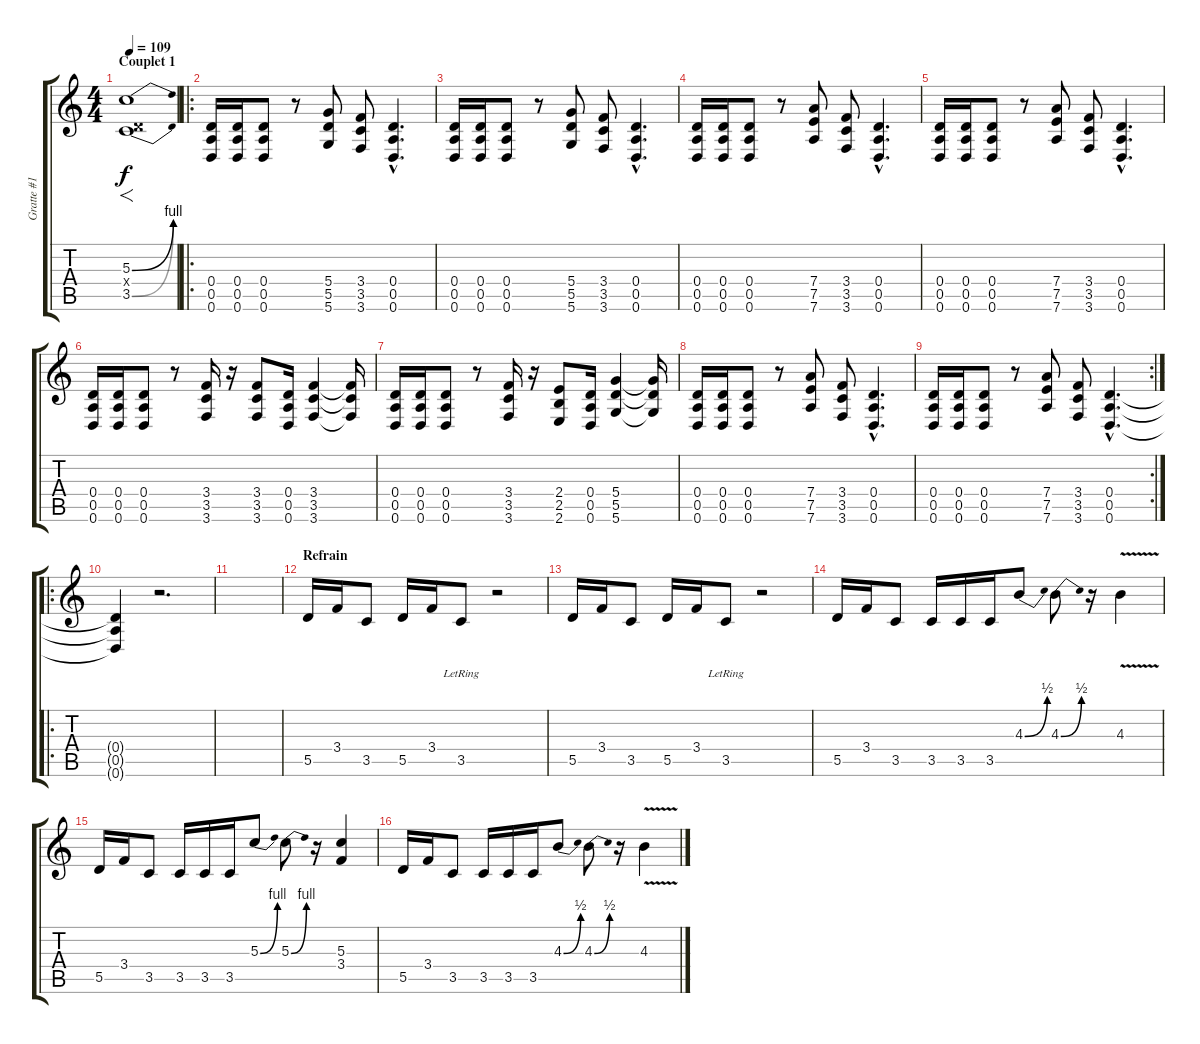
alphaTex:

\track ("Gratte #1" "Gratte #1") {instrument distortionguitar}
\staff {score tabs}
\tuning (E4 B3 G3 D3 A2 D2) {hide}
\ts (4 4)
\section ("" "Couplet 1")
\tempo 109
\clef g2
\ks c
(5.3{be (bend 0 0 60 4)} 0.4{x} 3.5{be (bend 0 0 60 4)}).1{f dy f} |
\ro
(0.4 0.5 0.6).16 (0.4 0.5 0.6).16 (0.4 0.5 0.6).8 r.8 (5.4 5.5 5.6).8 (3.4 3.5 3.6).8 (0.4{hac} 0.5{hac} 0.6{hac}).4{d} |
(0.4 0.5 0.6).16 (0.4 0.5 0.6).16 (0.4 0.5 0.6).8 r.8 (5.4 5.5 5.6).8 (3.4 3.5 3.6).8 (0.4{hac} 0.5{hac} 0.6{hac}).4{d} |
(0.4 0.5 0.6).16 (0.4 0.5 0.6).16 (0.4 0.5 0.6).8 r.8 (7.4 7.5 7.6).8 (3.4 3.5 3.6).8 (0.4{hac} 0.5{hac} 0.6{hac}).4{d} |
(0.4 0.5 0.6).16 (0.4 0.5 0.6).16 (0.4 0.5 0.6).8 r.8 (7.4 7.5 7.6).8 (3.4 3.5 3.6).8 (0.4{hac} 0.5{hac} 0.6{hac}).4{d} |
(0.4 0.5 0.6).16 (0.4 0.5 0.6).16 (0.4 0.5 0.6).8 r.8 (3.4 3.5 3.6).16 r.16 (3.4 3.5 3.6).8 (0.4 0.5 0.6).16 (3.4 3.5 3.6).4 (3.4{t} 3.5{t} 3.6{t}).16 |
(0.4 0.5 0.6).16 (0.4 0.5 0.6).16 (0.4 0.5 0.6).8 r.8 (3.4 3.5 3.6).16 r.16 (2.4 2.5 2.6).8 (0.4 0.5 0.6).16 (5.4 5.5 5.6).4 (5.4{t} 5.5{t} 5.6{t}).16 |
(0.4 0.5 0.6).16 (0.4 0.5 0.6).16 (0.4 0.5 0.6).8 r.8 (7.4 7.5 7.6).8 (3.4 3.5 3.6).8 (0.4{hac} 0.5{hac} 0.6{hac}).4{d} |
\rc 2
(0.4 0.5 0.6).16 (0.4 0.5 0.6).16 (0.4 0.5 0.6).8 r.8 (7.4 7.5 7.6).8 (3.4 3.5 3.6).8 (0.4{hac} 0.5{hac} 0.6{hac}).4{d} |
\ro
(0.4{t} 0.5{t} 0.6{t}).4 r.2{d} |
|
\section ("" "Refrain")
5.5.16 3.4.16 3.5.8 5.5.16 3.4.16 3.5{lr}.8 r.2 |
5.5.16 3.4.16 3.5.8 5.5.16 3.4.16 3.5{lr}.8 r.2 |
5.5.16 3.4.16 3.5.8 3.5.16 3.5.16 3.5.16 4.3{be (bend 0 0 60 2)}.8 4.3{be (bend 0 0 60 2)}.8 r.16 4.3{v}.4 |
5.5.16 3.4.16 3.5.8 3.5.16 3.5.16 3.5.16 5.3{be (bend 0 0 60 4)}.8 5.3{be (bend 0 0 60 4)}.8 r.16 (5.3 3.4).4 |
5.5.16 3.4.16 3.5.8 3.5.16 3.5.16 3.5.16 4.3{be (bend 0 0 60 2)}.8 4.3{be (bend 0 0 60 2)}.8 r.16 4.3{v}.4
